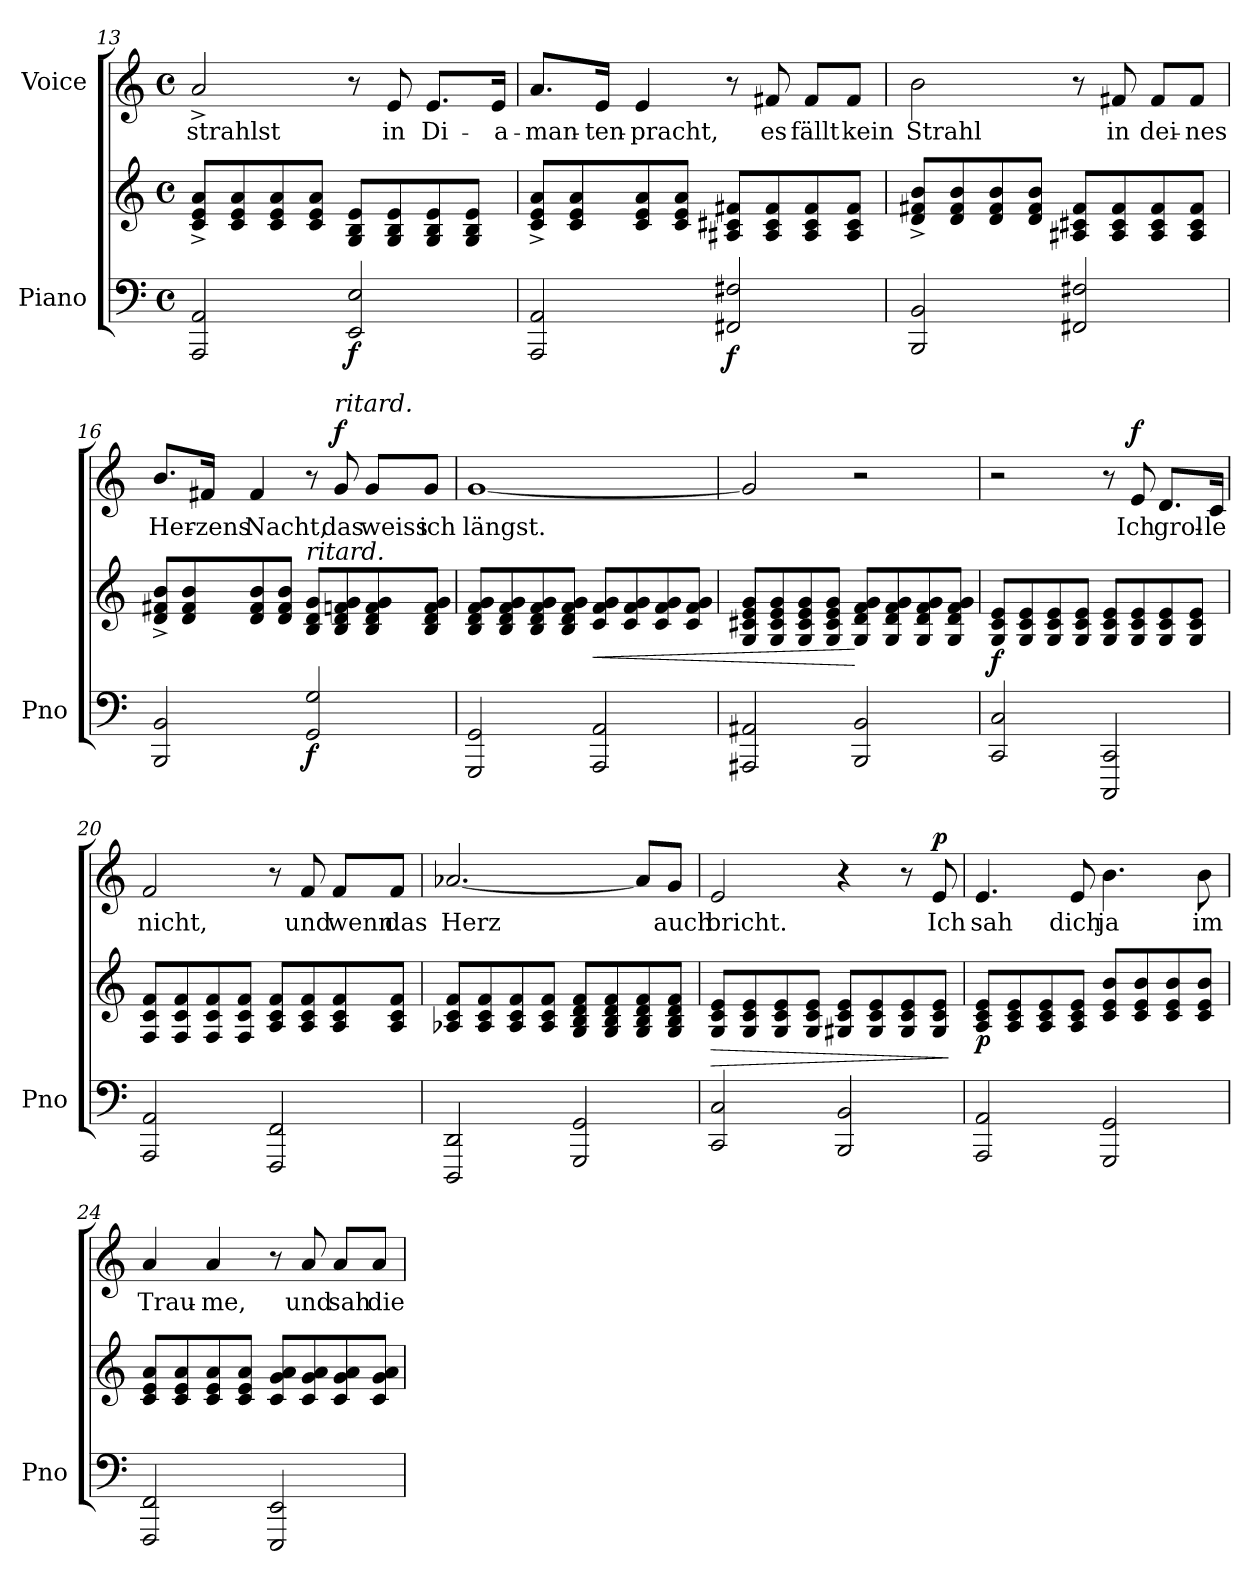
**kern	**kern	**dynam	**kern	**text	**dynam
*part2	*part2	*part2	*part1	*part1	*part1
*staff3	*staff2	*staff2/3	*staff1	*staff1	*staff1
*I"Piano	*	*	*I"Voice	*	*
*I'Pno	*	*	*	*	*
*clefF4	*clefG2	*	*clefG2	*	*
*k[]	*k[]	*	*k[]	*	*
*M4/4	*M4/4	*	*M4/4	*	*
*met(c)	*met(c)	*	*met(c)	*	*
=13	=13	=13	=13	=13	=13
!	!	!	!	!LO:LY:b	!
2AAA/ 2AA/	8c/^ 8e/^ 8a/^L	.	2a^/	strahlst	.
.	8c/ 8e/ 8a/	.	.	.	.
.	8c/ 8e/ 8a/	.	.	.	.
.	8c/ 8e/ 8a/J	.	.	.	.
!	!	!LO:DY:b=2	!	!	!
2EE/ 2E/	8G/ 8B/ 8e/L	f	8r	.	.
!	!	!	!	!LO:LY:b	!
.	8G/ 8B/ 8e/	.	8e/	in	.
!	!	!	!	!LO:LY:b	!
.	8G/ 8B/ 8e/	.	8.e/L	Di-	.
.	8G/ 8B/ 8e/J	.	.	.	.
!	!	!	!	!LO:LY:b	!
.	.	.	16e/Jk	-a-	.
=14	=14	=14	=14	=14	=14
!	!	!	!	!LO:LY:b	!
2AAA/ 2AA/	8c/^ 8e/^ 8a/^L	.	8.a/L	-man-	.
.	8c/ 8e/ 8a/	.	.	.	.
!	!	!	!	!LO:LY:b	!
.	.	.	16e/Jk	-ten-	.
!	!	!	!	!LO:LY:b	!
.	8c/ 8e/ 8a/	.	4e/	-pracht,	.
.	8c/ 8e/ 8a/J	.	.	.	.
!	!	!LO:DY:b=2	!	!	!
2FF#X/ 2F#X/	8A#X/ 8c#X/ 8f#X/L	f	8r	.	.
!	!	!	!	!LO:LY:b	!
.	8A#/ 8c#/ 8f#/	.	8f#X/	es	.
!	!	!	!	!LO:LY:b	!
.	8A#/ 8c#/ 8f#/	.	8f#/L	fällt	.
!	!	!	!	!LO:LY:b	!
.	8A#/ 8c#/ 8f#/J	.	8f#/J	kein	.
!!LO:LB:g=z
=15	=15	=15	=15	=15	=15
!	!	!	!	!LO:LY:b	!
2BBB/ 2BB/	8d/^ 8f#X/^ 8b/^L	.	2b\	Strahl	.
.	8d/ 8f#/ 8b/	.	.	.	.
.	8d/ 8f#/ 8b/	.	.	.	.
.	8d/ 8f#/ 8b/J	.	.	.	.
2FF#X/ 2F#X/	8A#X/ 8c#X/ 8f#/L	.	8r	.	.
!	!	!	!	!LO:LY:b	!
.	8A#/ 8c#/ 8f#/	.	8f#X/	in	.
!	!	!	!	!LO:LY:b	!
.	8A#/ 8c#/ 8f#/	.	8f#/L	dei-	.
!	!	!	!	!LO:LY:b	!
.	8A#/ 8c#/ 8f#/J	.	8f#/J	-nes	.
=16	=16	=16	=16	=16	=16
!	!	!	!	!LO:LY:b	!
2BBB/ 2BB/	8d/^ 8f#X/^ 8b/^L	.	8.b/L	Her-	.
.	8d/ 8f#/ 8b/	.	.	.	.
!	!	!	!	!LO:LY:b	!
.	.	.	16f#X/Jk	-zens	.
!	!	!	!	!LO:LY:b	!
.	8d/ 8f#/ 8b/	.	4f#/	Nacht,	.
.	8d/ 8f#/ 8b/J	.	.	.	.
!	!LO:TX:a:i:t=ritard.	!	!	!	!
!	!	!LO:DY:b=2	!	!	!
2GG/ 2G/	8B/ 8d/ 8g/L	f	8r	.	.
*	*	*	*MM63	*	*
!	!	!	!LO:TX:a:i:t=ritard.	!	!
!	!	!	!	!LO:LY:b	!LO:DY:a
.	8B/ 8d/ 8fn/ 8g/	.	8g/	das	f
!	!	!	!	!LO:LY:b	!
.	8B/ 8d/ 8f/ 8g/	.	8g/L	weiss	.
*	*	*	*MM61	*	*
!	!	!	!	!LO:LY:b	!
.	8B/ 8d/ 8f/ 8g/J	.	8g/J	ich	.
=17	=17	=17	=17	=17	=17
!	!	!	!	!LO:LY:b	!
2GGG/ 2GG/	8B/ 8d/ 8f/ 8g/L	.	[1g	längst.	.
.	8B/ 8d/ 8f/ 8g/	.	.	.	.
.	8B/ 8d/ 8f/ 8g/	.	.	.	.
.	8B/ 8d/ 8f/ 8g/J	.	.	.	.
!	!	!LO:HP:b	!	!	!
2AAA/ 2AA/	8c/ 8f/ 8g/L	<	.	.	.
.	8c/ 8f/ 8g/	.	.	.	.
.	8c/ 8f/ 8g/	.	.	.	.
.	8c/ 8f/ 8g/J	.	.	.	.
=18	=18	=18	=18	=18	=18
*	*	*	*MM59	*	*
2AAA#X/ 2AA#X/	8G/ 8c#X/ 8e/ 8g/L	.	2g/]	.	.
.	8G/ 8c#/ 8e/ 8g/	.	.	.	.
.	8G/ 8c#/ 8e/ 8g/	.	.	.	.
.	8G/ 8c#/ 8e/ 8g/J	.	.	.	.
*	*	*	*MM63	*	*
2BBB/ 2BB/	8G/ 8d/ 8f/ 8g/L	[	2r	.	.
.	8G/ 8d/ 8f/ 8g/	.	.	.	.
.	8G/ 8d/ 8f/ 8g/	.	.	.	.
.	8G/ 8d/ 8f/ 8g/J	.	.	.	.
!!LO:PB:g=z
=19	=19	=19	=19	=19	=19
!	!	!LO:DY:b	!	!	!
2CC/ 2C/	8G/ 8c/ 8e/L	f	2r	.	.
.	8G/ 8c/ 8e/	.	.	.	.
.	8G/ 8c/ 8e/	.	.	.	.
.	8G/ 8c/ 8e/J	.	.	.	.
2CCC/ 2CC/	8G/ 8c/ 8e/L	.	8r	.	.
!	!	!	!	!LO:LY:b	!LO:DY:a
.	8G/ 8c/ 8e/	.	8e/	Ich	f
!	!	!	!	!LO:LY:b	!
.	8G/ 8c/ 8e/	.	8.d/L	grol-	.
.	8G/ 8c/ 8e/J	.	.	.	.
!	!	!	!	!LO:LY:b	!
.	.	.	16c/Jk	-le	.
=20	=20	=20	=20	=20	=20
!	!	!	!	!LO:LY:b	!
2AAA/ 2AA/	8F/ 8c/ 8f/L	.	2f/	nicht,	.
.	8F/ 8c/ 8f/	.	.	.	.
.	8F/ 8c/ 8f/	.	.	.	.
.	8F/ 8c/ 8f/J	.	.	.	.
2FFF/ 2FF/	8A/ 8c/ 8f/L	.	8r	.	.
!	!	!	!	!LO:LY:b	!
.	8A/ 8c/ 8f/	.	8f/	und	.
!	!	!	!	!LO:LY:b	!
.	8A/ 8c/ 8f/	.	8f/L	wenn	.
!	!	!	!	!LO:LY:b	!
.	8A/ 8c/ 8f/J	.	8f/J	das	.
=21	=21	=21	=21	=21	=21
!	!	!	!	!LO:LY:b	!
2DDD/ 2DD/	8A-X/ 8c/ 8f/L	.	[2.a-X/	Herz	.
.	8A-/ 8c/ 8f/	.	.	.	.
.	8A-/ 8c/ 8f/	.	.	.	.
.	8A-/ 8c/ 8f/J	.	.	.	.
2GGG/ 2GG/	8G/ 8B/ 8d/ 8f/L	.	.	.	.
.	8G/ 8B/ 8d/ 8f/	.	.	.	.
.	8G/ 8B/ 8d/ 8f/	.	8a-/L]	.	.
!	!	!	!	!LO:LY:b	!
.	8G/ 8B/ 8d/ 8f/J	.	8g/J	auch	.
=22	=22	=22	=22	=22	=22
!	!	!LO:HP:b	!	!LO:LY:b	!
2CC/ 2C/	8G/ 8c/ 8e/L	>	2e/	bricht.	.
.	8G/ 8c/ 8e/	.	.	.	.
.	8G/ 8c/ 8e/	.	.	.	.
.	8G/ 8c/ 8e/J	.	.	.	.
2BBB/ 2BB/	8G#X/ 8c/ 8e/L	.	4r	.	.
.	8G#/ 8c/ 8e/	.	.	.	.
.	8G#/ 8c/ 8e/	.	8r	.	.
!	!	!	!	!LO:LY:b	!LO:DY:a
.	8G#/ 8c/ 8e/J	.	8e/	Ich	p
.	.	]	.	.	.
=23	=23	=23	=23	=23	=23
!	!	!LO:DY:b	!	!LO:LY:b	!
2AAA/ 2AA/	8A/ 8c/ 8e/L	p	4.e/	sah	.
.	8A/ 8c/ 8e/	.	.	.	.
.	8A/ 8c/ 8e/	.	.	.	.
!	!	!	!	!LO:LY:b	!
.	8A/ 8c/ 8e/J	.	8e/	dich	.
!	!	!	!	!LO:LY:b	!
2GGG/ 2GG/	8c/ 8e/ 8b/L	.	4.b\	ja	.
.	8c/ 8e/ 8b/	.	.	.	.
.	8c/ 8e/ 8b/	.	.	.	.
!	!	!	!	!LO:LY:b	!
.	8c/ 8e/ 8b/J	.	8b\	im	.
!!LO:LB:g=z
=24	=24	=24	=24	=24	=24
!	!	!	!	!LO:LY:b	!
2FFF/ 2FF/	8c/ 8e/ 8a/L	.	4a/	Trau-	.
.	8c/ 8e/ 8a/	.	.	.	.
!	!	!	!	!LO:LY:b	!
.	8c/ 8e/ 8a/	.	4a/	-me,	.
.	8c/ 8e/ 8a/J	.	.	.	.
2EEE/ 2EE/	8c/ 8g/ 8a/L	.	8r	.	.
!	!	!	!	!LO:LY:b	!
.	8c/ 8g/ 8a/	.	8a/	und	.
!	!	!	!	!LO:LY:b	!
.	8c/ 8g/ 8a/	.	8a/L	sah	.
!	!	!	!	!LO:LY:b	!
.	8c/ 8g/ 8a/J	.	8a/J	die	.
=	=	=	=	=	=
*-	*-	*-	*-	*-	*-
